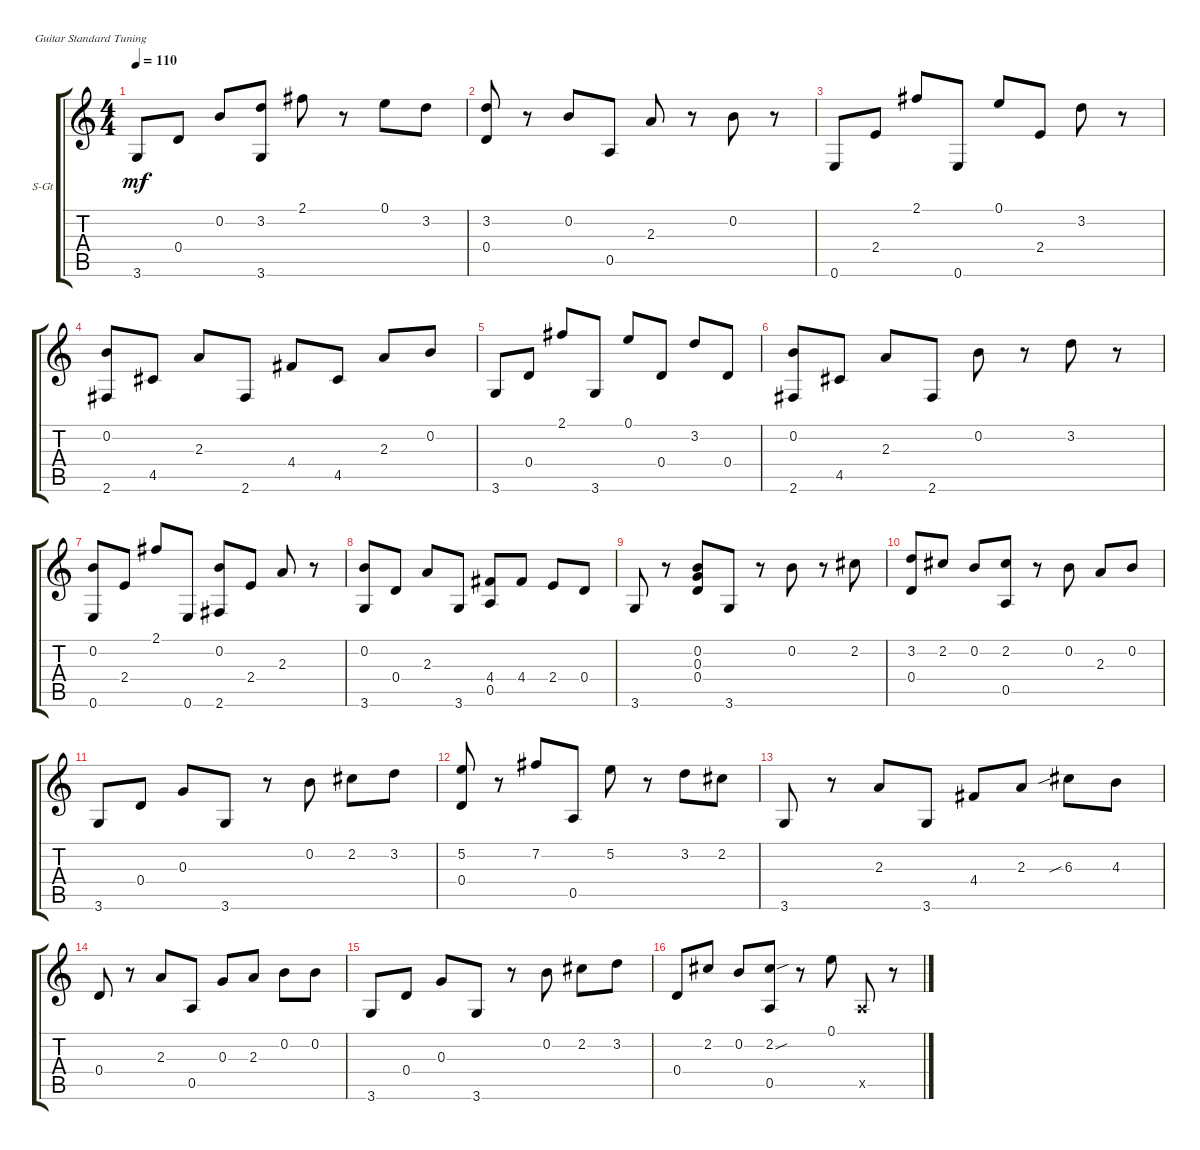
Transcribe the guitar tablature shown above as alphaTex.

\defaultSystemsLayout 4
\bracketExtendMode groupsimilarinstruments
\firstSystemTrackNameOrientation horizontal
\otherSystemsTrackNameOrientation horizontal
\track ("Steel Guitar" "S-Gt") {instrument acousticguitarsteel}
\staff {score tabs}
\tuning (E4 B3 G3 D3 A2 E2)
\ts (4 4)
\tempo 110
\clef g2
\ks c
3.6.8{dy mf} 0.4.8 0.2.8 (3.2 3.6).8 2.1.8 r.8 0.1.8 3.2.8 |
(3.2 0.4).8 r.8 0.2.8 0.5.8 2.3.8 r.8 0.2.8 r.8 |
0.6.8 2.4.8 2.1.8 0.6.8 0.1.8 2.4.8 3.2.8 r.8 |
(2.6 0.2).8 4.5.8 2.3.8 2.6.8 4.4.8 4.5.8 2.3.8 0.2.8 |
3.6.8 0.4.8 2.1.8 3.6.8 0.1.8 0.4.8 3.2.8 0.4.8 |
(2.6 0.2).8 4.5.8 2.3.8 2.6.8 0.2.8 r.8 3.2.8 r.8 |
(0.6 0.2).8 2.4.8 2.1.8 0.6.8 (2.6 0.2).8 2.4.8 2.3.8 r.8 |
(3.6 0.2).8 0.4.8 2.3.8 3.6.8 (0.5 4.4).8 4.4.8 2.4.8 0.4.8 |
3.6.8 r.8 (0.2 0.3 0.4).8 3.6.8 r.8 0.2.8 r.8 2.2.8 |
(3.2 0.4).8 2.2.8 0.2.8 (2.2 0.5).8 r.8 0.2.8 2.3.8 0.2.8 |
3.6.8 0.4.8 0.3.8 3.6.8 r.8 0.2.8 2.2.8 3.2.8 |
(5.2 0.4).8 r.8 7.2.8 0.5.8 5.2.8 r.8 3.2.8 2.2.8 |
3.6.8 r.8 2.3.8 3.6.8 4.4.8 2.3.8 6.3{sib}.8 4.3.8 |
0.4.8 r.8 2.3.8 0.5.8 0.3.8 2.3.8 0.2.8 0.2.8 |
3.6.8 0.4.8 0.3.8 3.6.8 r.8 0.2.8 2.2.8 3.2.8 |
0.4.8 2.2.8 0.2.8 (2.2{sou} 0.5).8 r.8 0.1.8 0.5{x}.8 r.8
